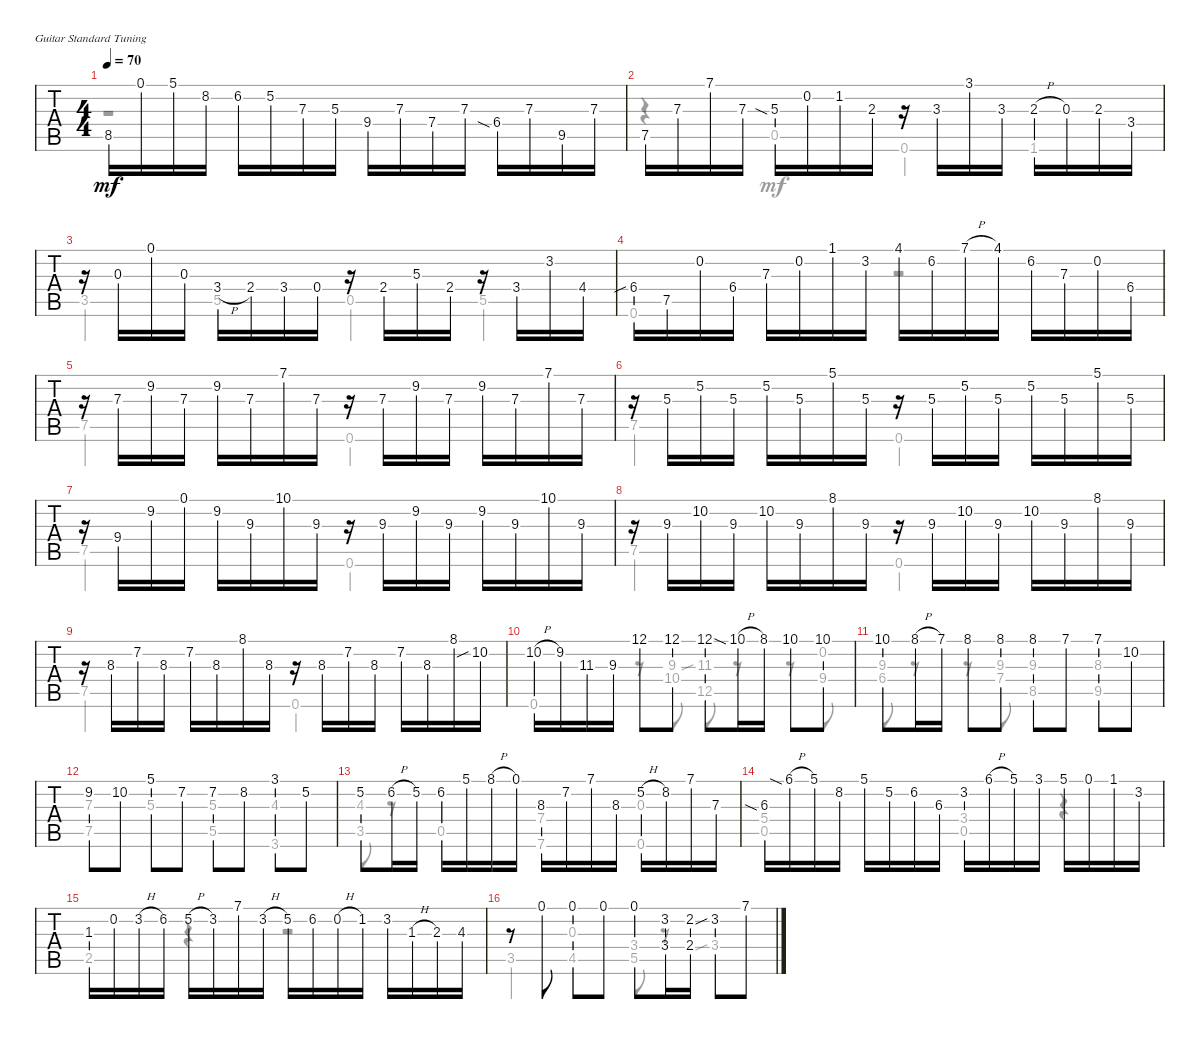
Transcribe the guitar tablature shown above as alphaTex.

\bracketExtendMode groupsimilarinstruments
\singleTrackTrackNamePolicy hidden
\multiTrackTrackNamePolicy hidden
\firstSystemTrackNameOrientation horizontal
\otherSystemsTrackNameOrientation horizontal
\track ("Untitled" "Untitled") {instrument acousticguitarnylon}
\staff {tabs}
\tuning (E4 B3 G3 D3 A2 E2)
\voice
\ts (4 4)
\tempo 70
\clef g2
\scale
0.5
\ks c
8.5.16{dy mf} 0.1.16 5.1.16 8.2.16 6.2.16 5.2.16 7.3.16 5.3.16 9.4.16 7.3.16 7.4.16 7.3.16 6.4{sia}.16 7.3.16 9.5.16 7.3.16 |
\scale
0.5 7.5.16 7.3.16 7.1.16 7.3.16 5.3{sia}.16 0.2.16 1.2.16 2.3.16 r.16 3.3.16 3.1.16 3.3.16 2.3{h}.16 0.3.16 2.3.16 3.4.16 |
\scale
0.5 r.16 0.3.16 0.1.16 0.3.16 3.4{h}.16 2.4.16 3.4.16 0.4.16 r.16 2.4.16 5.3.16 2.4.16 r.16 3.4.16 3.2.16 4.4.16 |
\scale
0.5 6.4{sib}.16 7.5.16 0.2.16 6.4.16 7.3.16 0.2.16 1.1.16 3.2.16 4.1.16 6.2.16 7.1{h}.16 4.1.16 6.2.16 7.3.16 0.2.16 6.4.16 |
\scale
0.5 r.16 7.3.16 9.2.16 7.3.16 9.2.16 7.3.16 7.1.16 7.3.16 r.16 7.3.16 9.2.16 7.3.16 9.2.16 7.3.16 7.1.16 7.3.16 |
\scale
0.5 r.16 5.3.16 5.2.16 5.3.16 5.2.16 5.3.16 5.1.16 5.3.16 r.16 5.3.16 5.2.16 5.3.16 5.2.16 5.3.16 5.1.16 5.3.16 |
\scale
0.5 r.16 9.4.16 9.2.16 0.1.16 9.2.16 9.3.16 10.1.16 9.3.16 r.16 9.3.16 9.2.16 9.3.16 9.2.16 9.3.16 10.1.16 9.3.16 |
\scale
0.5 r.16 9.3.16 10.2.16 9.3.16 10.2.16 9.3.16 8.1.16 9.3.16 r.16 9.3.16 10.2.16 9.3.16 10.2.16 9.3.16 8.1.16 9.3.16 |
\scale
0.5 r.16 8.3.16 7.2.16 8.3.16 7.2.16 8.3.16 8.1.16 8.3.16 r.16 8.3.16 7.2.16 8.3.16 7.2.16 8.3.16 8.1.16 10.2{sib}.16 |
\scale
0.5 10.2{h}.16 9.2.16 11.3.16 9.3.16 12.1.8 12.1.8 12.1.8 10.1{sia h}.16 8.1.16 10.1.8 10.1.8 |
\scale
0.604839 10.1.8 8.1{h}.16 7.1.16 8.1.8 8.1.8 8.1.8 7.1.8 7.1.8 10.2.8 |
\scale
0.395161 9.2.8 10.2.8 5.1.8 7.2.8 7.2.8 8.2.8 3.1.8 5.2.8 |
\scale
0.5 5.2.8 6.2{h}.16 5.2.16 6.2.16 5.1.16 8.1{h}.16 0.1.16 8.3.16 7.2.16 7.1.16 8.3.16 5.2{h}.16 8.2.16 7.1.16 7.3.16 |
\scale
0.5 6.3{sia}.16 6.1{sia h}.16 5.1.16 8.2.16 5.1.16 5.2.16 6.2.16 6.3.16 3.2.16 6.1{h}.16 5.1.16 3.1.16 5.1.16 0.1.16 1.1.16 3.2.16 |
\scale
0.5 1.3.16 0.2.16 3.2{h}.16 6.2.16 5.2{h}.16 3.2.16 7.1.16 3.2{h}.16 5.2.16 6.2.16 0.2{h}.16 1.2.16 3.2.16 1.3{h}.16 2.3.16 4.3.16 |
\scale
0.5 r.8 0.1.8 0.1.8 0.1.8 0.1.8 (3.2 3.4).16 (2.2 2.4).16 3.2{sib}.8 7.1.8
\voice
\clef g2
\ottava regular
\simile none
\scale
0.5
\ks c
r.1{dy mf} |
\scale
0.5 r.4 0.5.4 0.6.4 1.6.4 |
\scale
0.5 3.5.4 5.5.4 0.5.4 5.5.4 |
\scale
0.5 0.6.2 r.2 |
\scale
0.5 7.5.2 0.6.2 |
\scale
0.5 7.5.2 0.6.2 |
\scale
0.5 7.5.2 0.6.2 |
\scale
0.5 7.5.2 0.6.2 |
\scale
0.5 7.5.2 0.6.2 |
\scale
0.5 0.6.4 r.8 (9.3 10.4).8 (11.3{sib} 12.5).8 r.8 r.8 (0.2 9.4).8 |
\scale
0.604839 (9.3 6.4).8 r.8 r.8 (9.3 7.4).8 (9.3 8.5).4 (8.3 9.5).4 |
\scale
0.395161 (7.3 7.5).4 5.3.4 (5.3 5.5).4 (4.3 3.6).4 |
\scale
0.5 (4.3 3.5).8 r.8 0.5.4 (7.4 7.6).4 (0.3 0.6).4 |
\scale
0.5 (5.4 0.5).2 (3.4 0.5).4 r.4 |
\scale
0.5 2.5.4 r.4 r.2 |
\scale
0.5 3.5.4 (0.3 4.5).4 (3.4 5.5).8 r.8 3.4{sib}.4
